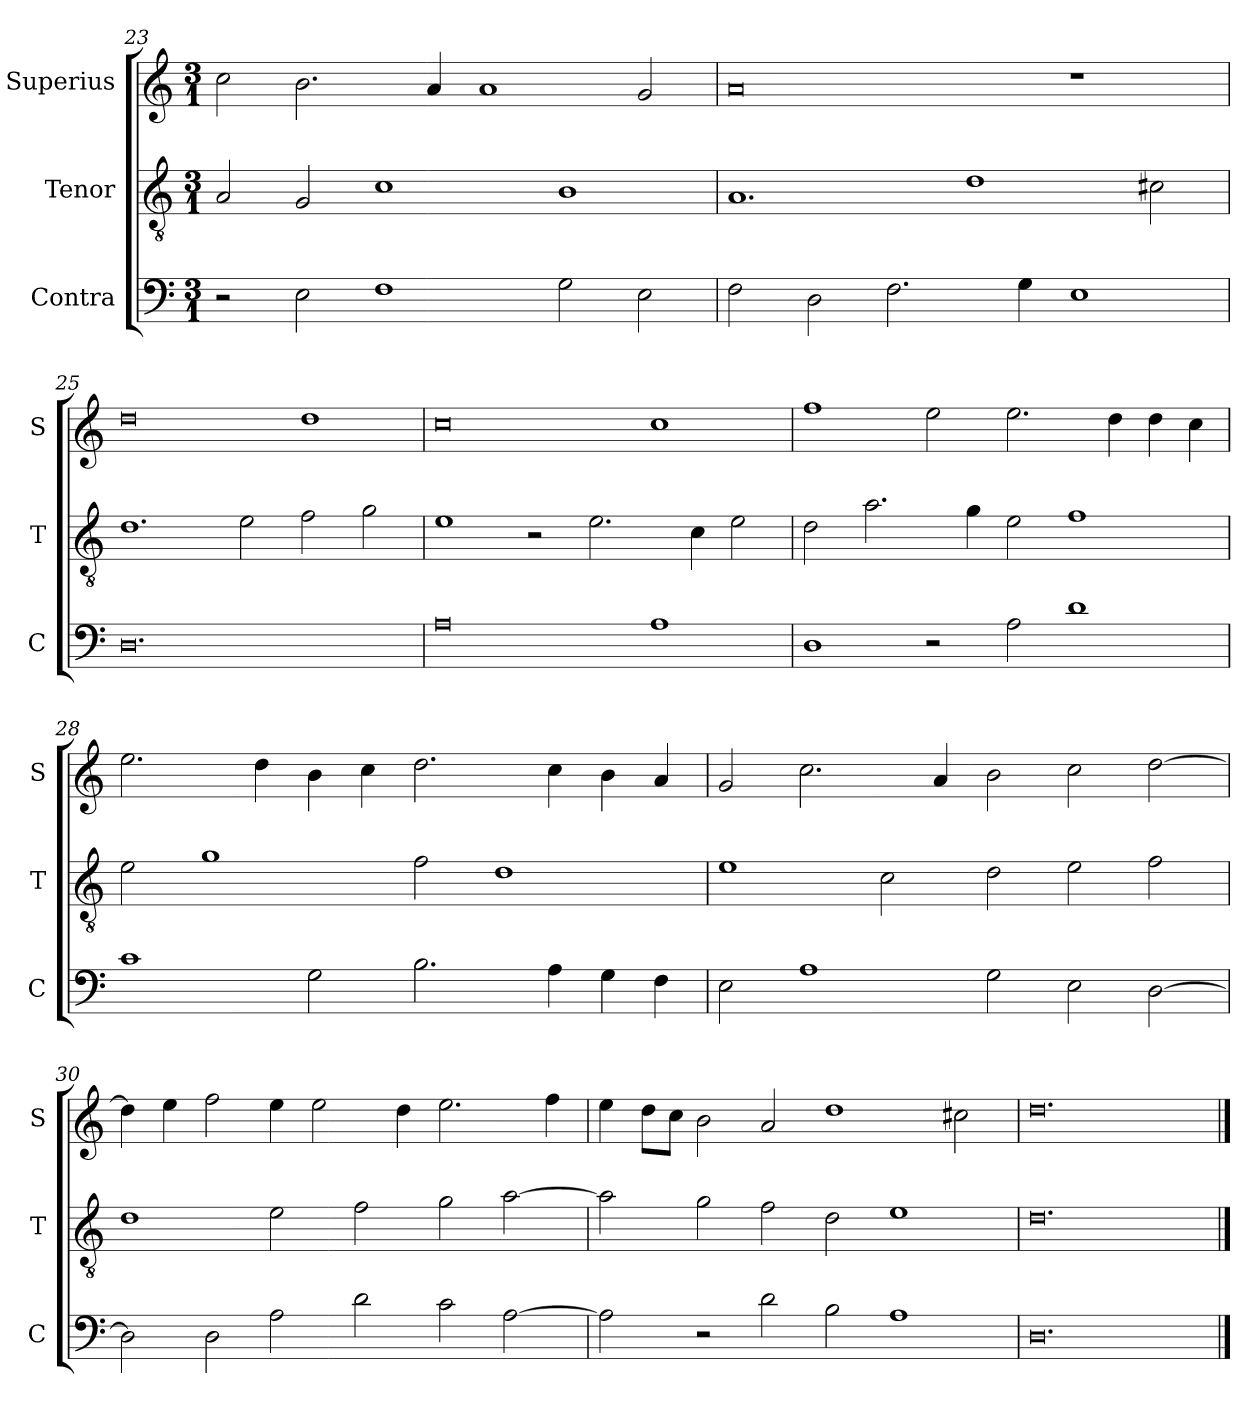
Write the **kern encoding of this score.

**kern	**kern	**kern
*part3	*part2	*part1
*staff3	*staff2	*staff1
*I"Contra	*I"Tenor	*I"Superius
*I'C	*I'T	*I'S
*clefF4	*clefGv2	*clefG2
*k[]	*k[]	*k[]
*M3/1	*M3/1	*M3/1
=23	=23	=23
2r	2A/	2cc\
2E\	2G/	2.b\
1F	1c	.
.	.	4a/
.	.	1a
2G\	1B	.
2E\	.	2g/
=24	=24	=24
2F\	1.A	0a
2D\	.	.
2.F\	.	.
.	1d	.
4G\	.	.
1E	.	1r
.	2c#X\	.
=25	=25	=25
0.D	1.d	0dd
.	2e\	.
.	2f\	1dd
.	2g\	.
=26	=26	=26
0A	1e	0cc
.	2r	.
.	2.e\	.
1A	.	1cc
.	4c\	.
.	2e\	.
=27	=27	=27
1D	2d\	1ff
.	2.a\	.
2r	.	2ee\
.	4g\	.
2A\	2e\	2.ee\
1d	1f	.
.	.	4dd\
.	.	4dd\
.	.	4cc\
=28	=28	=28
1c	2e\	2.ee\
.	1g	.
.	.	4dd\
2G\	.	4b\
.	.	4cc\
2.B\	2f\	2.dd\
.	1d	.
4A\	.	4cc\
4G\	.	4b\
4F\	.	4a/
=29	=29	=29
2E\	1e	2g/
1A	.	2.cc\
.	2c\	.
.	.	4a/
2G\	2d\	2b\
2E\	2e\	2cc\
[2D\	2f\	[2dd\
=30	=30	=30
2D\]	1d	4dd\]
.	.	4ee\
2D\	.	2ff\
2A\	2e\	4ee\
.	.	2ee\
2d\	2f\	.
.	.	4dd\
2c\	2g\	2.ee\
[2A\	[2a\	.
.	.	4ff\
=31	=31	=31
2A\]	2a\]	4ee\
.	.	8dd\L
.	.	8cc\J
2r	2g\	2b\
2d\	2f\	2a/
2B\	2d\	1dd
1A	1e	.
.	.	2cc#X\
=32	=32	=32
0.D	0.d	0.dd
==	==	==
*-	*-	*-
